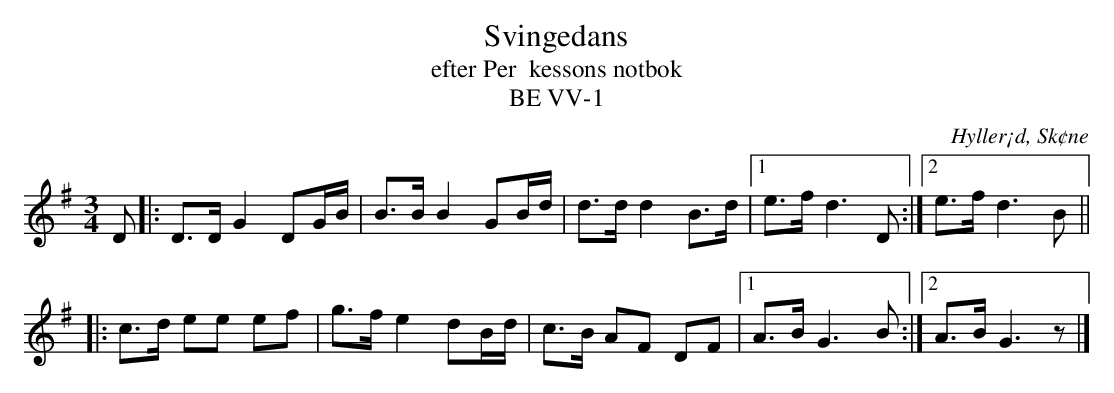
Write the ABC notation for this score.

X:1
T:Svingedans
T:efter Per  kessons notbok
T:BE VV-1
O:Hyller¡d, Sk¢ne
M:3/4
L:1/8
Q:108
K:G
D |: D>D G2 DG/B/ | B>B B2 GB/d/ | d>d d2 B>d |1 e>f d3 D :|2 e>f d3 B ||
|: c>d ee ef | g>f e2 dB/d/ | c>B AF DF |1 A>B G3 B :|2 A>B G3 z |]
